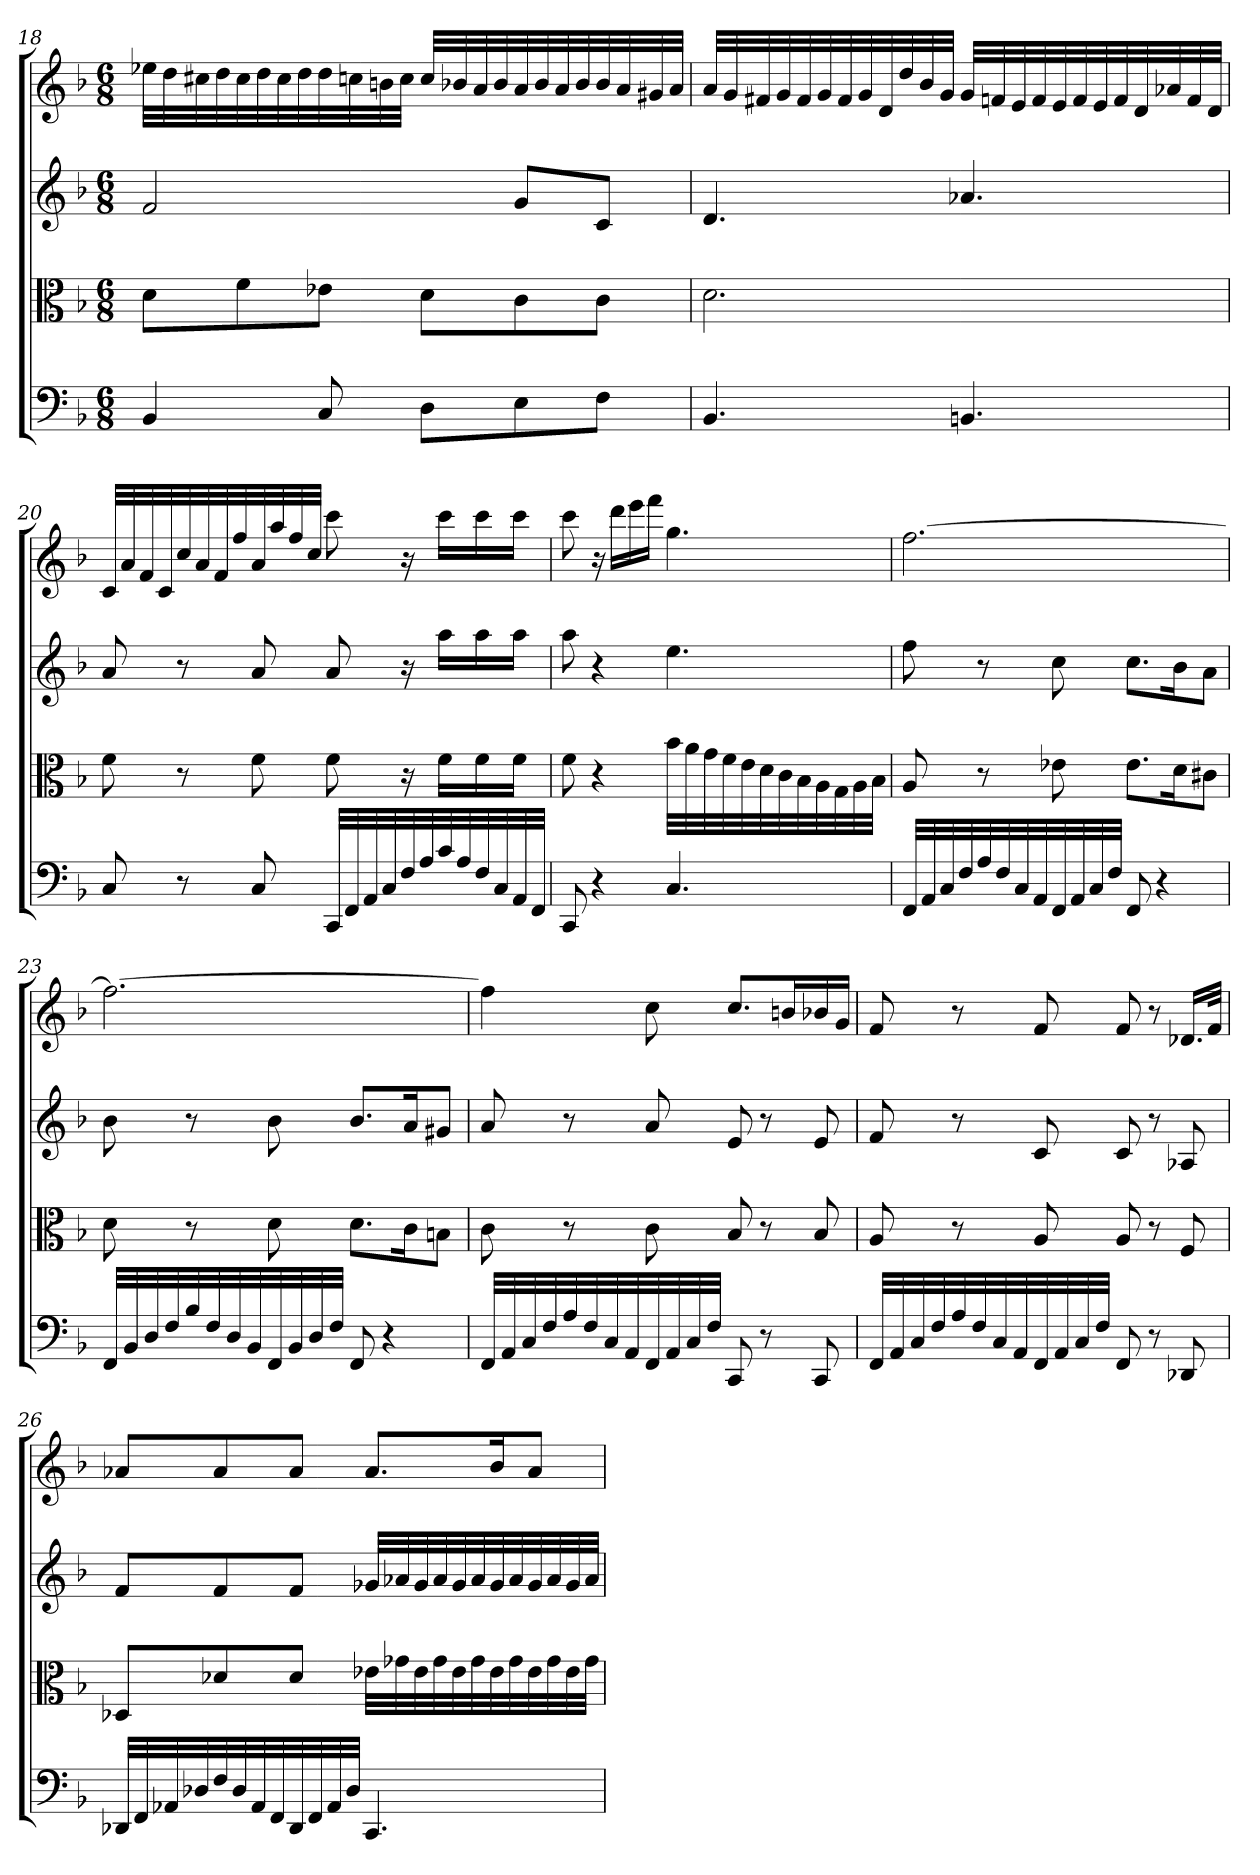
**kern	**kern	**kern	**kern
*part4	*part3	*part2	*part1
*staff4	*staff3	*staff2	*staff1
*clefF4	*clefC3	*	*
*k[b-]	*k[b-]	*k[b-]	*k[b-]
*d:	*d:	*d:	*d:
*M6/8	*M6/8	*M6/8	*M6/8
=18	=18	=18	=18
4BB-	8d\L	2f	32ee-XLLL
.	.	.	32dd
.	.	.	32cc#X
.	.	.	32dd
.	8f\	.	32cc#
.	.	.	32dd
.	.	.	32cc#
.	.	.	32dd
8C	8e-X\J	.	32dd
.	.	.	32ccn
.	.	.	32bn
.	.	.	32ccJJJ
8D\L	8d\L	.	32ccLLL
.	.	.	32b-X
.	.	.	32a
.	.	.	32b-
8E\	8c\	8gL	32a
.	.	.	32b-
.	.	.	32a
.	.	.	32b-
8F\J	8c\J	8cJ	32b-
.	.	.	32a
.	.	.	32g#X
.	.	.	32aJJJ
=19	=19	=19	=19
4.BB-	2.d	4.d	32aLLL
.	.	.	32g
.	.	.	32f#X
.	.	.	32g
.	.	.	32f#
.	.	.	32g
.	.	.	32f#
.	.	.	32g
.	.	.	32d
.	.	.	32dd
.	.	.	32b-
.	.	.	32gJJJ
4.BBn	.	4.a-X	32gLLL
.	.	.	32fn
.	.	.	32e
.	.	.	32f
.	.	.	32e
.	.	.	32f
.	.	.	32e
.	.	.	32f
.	.	.	32d
.	.	.	32a-X
.	.	.	32f
.	.	.	32dJJJ
=20	=20	=20	=20
8C	8f	8a	32cLLL
.	.	.	32a
.	.	.	32f
.	.	.	32c
8r	8r	8r	32cc
.	.	.	32a
.	.	.	32f
.	.	.	32ff
8C	8f	8a	32a
.	.	.	32aa
.	.	.	32ff
.	.	.	32ccJJJ
32CC/LLL	8f	8a	8ccc
32FF/	.	.	.
32AA/	.	.	.
32C/	.	.	.
32F/	16r	16r	16r
32A/	.	.	.
32c/	16f\LL	16aaLL	16cccLL
32A/	.	.	.
32F/	16f\	16aa	16ccc
32C/	.	.	.
32AA/	16f\JJ	16aaJJ	16cccJJ
32FF/JJJ	.	.	.
=21	=21	=21	=21
8CC	8f	8aa	8ccc
4r	4r	4r	16r
.	.	.	16dddLL
.	.	.	16eee
.	.	.	16fffJJ
4.C	32b-\LLL	4.ee	4.gg
.	32a\	.	.
.	32g\	.	.
.	32f\	.	.
.	32e\	.	.
.	32d\	.	.
.	32c\	.	.
.	32B-\	.	.
.	32A\	.	.
.	32G\	.	.
.	32A\	.	.
.	32B-\JJJ	.	.
=22	=22	=22	=22
32FF/LLL	8A	8ff	[2.ff
32AA/	.	.	.
32C/	.	.	.
32F/	.	.	.
32A/	8r	8r	.
32F/	.	.	.
32C/	.	.	.
32AA/	.	.	.
32FF/	8e-X	8cc	.
32AA/	.	.	.
32C/	.	.	.
32F/JJJ	.	.	.
8FF	8.e-\L	8.ccL	.
4r	.	.	.
.	16d\K	16b-K	.
.	8c#X\J	8aJ	.
=23	=23	=23	=23
32FF/LLL	8d	8b-	2.ff_
32BB-/	.	.	.
32D/	.	.	.
32F/	.	.	.
32B-/	8r	8r	.
32F/	.	.	.
32D/	.	.	.
32BB-/	.	.	.
32FF/	8d	8b-	.
32BB-/	.	.	.
32D/	.	.	.
32F/JJJ	.	.	.
8FF	8.d\L	8.b-L	.
4r	.	.	.
.	16c\K	16aK	.
.	8Bn\J	8g#XJ	.
=24	=24	=24	=24
32FF/LLL	8c	8a	4ff]
32AA/	.	.	.
32C/	.	.	.
32F/	.	.	.
32A/	8r	8r	.
32F/	.	.	.
32C/	.	.	.
32AA/	.	.	.
32FF/	8c	8a	8cc
32AA/	.	.	.
32C/	.	.	.
32F/JJJ	.	.	.
8CC	8B-	8e	8.ccL
8r	8r	8r	.
.	.	.	16bnL
8CC	8B-	8e	16b-X
.	.	.	16gJJ
=25	=25	=25	=25
32FF/LLL	8A	8f	8f
32AA/	.	.	.
32C/	.	.	.
32F/	.	.	.
32A/	8r	8r	8r
32F/	.	.	.
32C/	.	.	.
32AA/	.	.	.
32FF/	8A	8c	8f
32AA/	.	.	.
32C/	.	.	.
32F/JJJ	.	.	.
8FF	8A	8c	8f
8r	8r	8r	8r
8DD-X	8F	8A-X	16.d-XLL
.	.	.	32fJJk
=26	=26	=26	=26
32DD-X/LLL	8D-X/L	8fL	8a-XL
32FF/	.	.	.
32AA-X/	.	.	.
32D-X/	.	.	.
32F/	8d-X/	8f	8a-
32D-/	.	.	.
32AA-/	.	.	.
32FF/	.	.	.
32DD-/	8d-/J	8fJ	8a-J
32FF/	.	.	.
32AA-/	.	.	.
32D-/JJJ	.	.	.
4.CC	32e-X\LLL	32g-XLLL	8.a-L
.	32g-X\	32a-X	.
.	32e-\	32g-	.
.	32g-\	32a-	.
.	32e-\	32g-	.
.	32g-\	32a-	.
.	32e-\	32g-	16b-K
.	32g-\	32a-	.
.	32e-\	32g-	8a-J
.	32g-\	32a-	.
.	32e-\	32g-	.
.	32g-\JJJ	32a-JJJ	.
=	=	=	=
*-	*-	*-	*-
